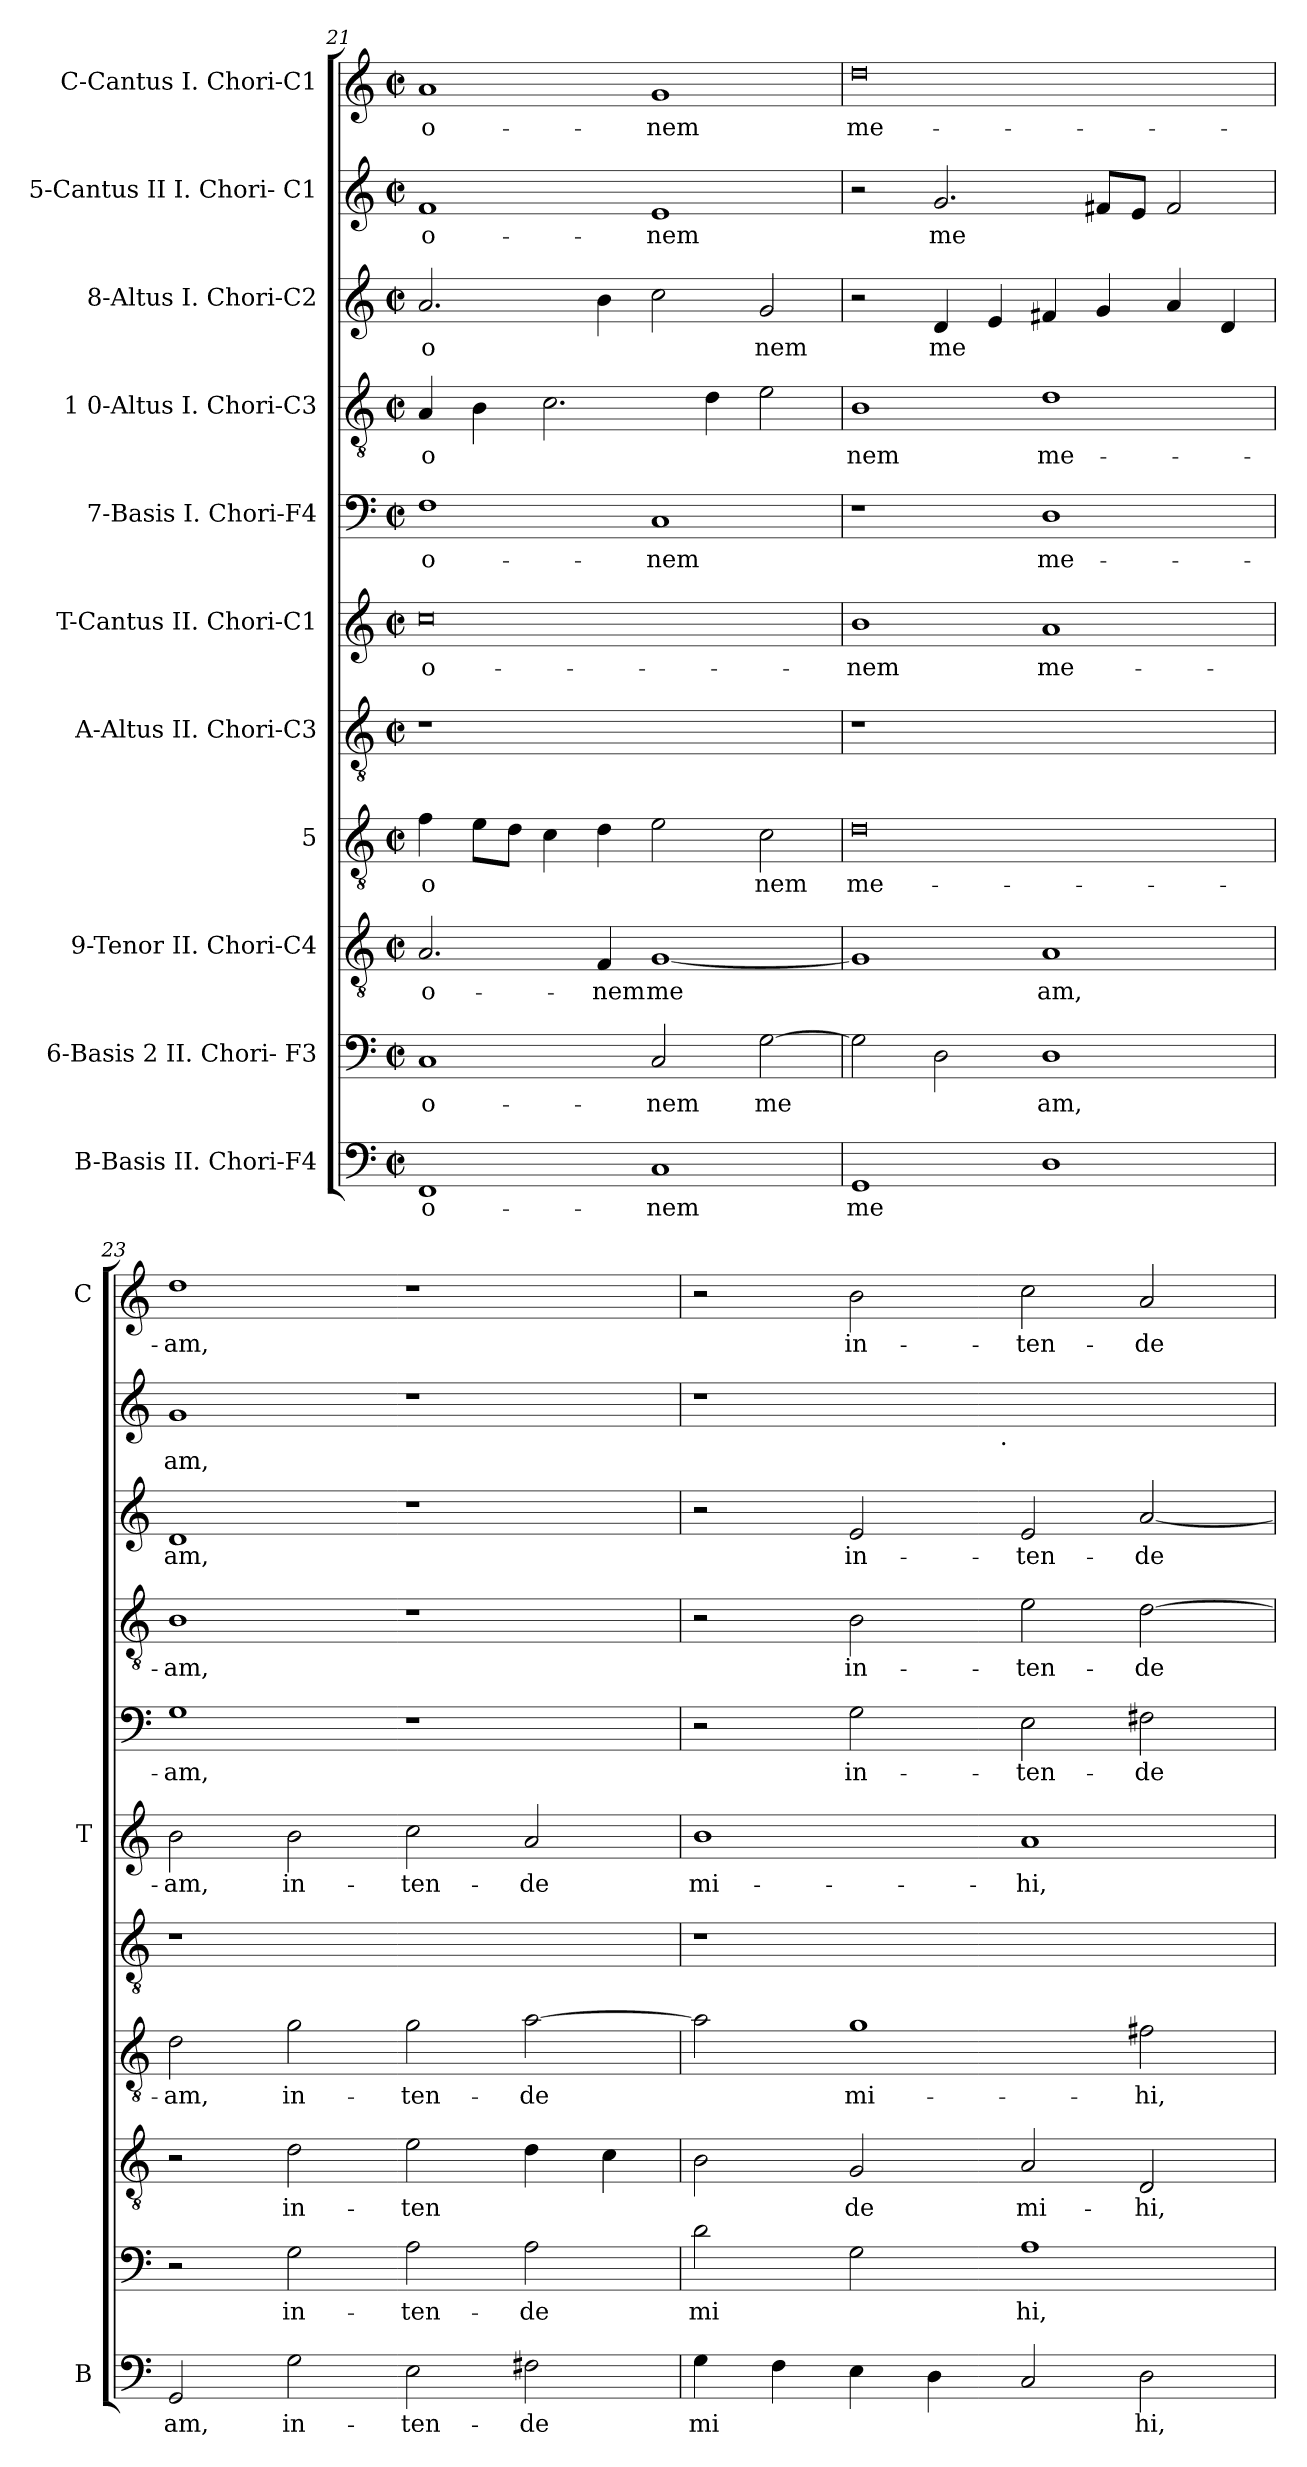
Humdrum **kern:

**kern	**text	**kern	**text	**kern	**text	**kern	**text	**kern	**kern	**text	**kern	**text	**kern	**text	**kern	**text	**kern	**text	**kern	**text
*part11	*part11	*part10	*part10	*part9	*part9	*part8	*part8	*part7	*part6	*part6	*part5	*part5	*part4	*part4	*part3	*part3	*part2	*part2	*part1	*part1
*staff11	*staff11	*staff10	*staff10	*staff9	*staff9	*staff8	*staff8	*staff7	*staff6	*staff6	*staff5	*staff5	*staff4	*staff4	*staff3	*staff3	*staff2	*staff2	*staff1	*staff1
*I"B-Basis  II. Chori-F4	*	*I"6-Basis 2  II. Chori- F3	*	*I"9-Tenor  II. Chori-C4	*	*I"5	*	*I"A-Altus  II. Chori-C3	*I"T-Cantus  II. Chori-C1	*	*I"7-Basis  I. Chori-F4	*	*I"1 0-Altus  I. Chori-C3	*	*I"8-Altus  I. Chori-C2	*	*I"5-Cantus II  I. Chori- C1	*	*I"C-Cantus  I. Chori-C1	*
*I'B	*	*	*	*	*	*	*	*	*I'T	*	*	*	*	*	*	*	*	*	*I'C	*
*clefF4	*	*clefF4	*	*clefGv2	*	*clefGv2	*	*clefGv2	*clefG2	*	*clefF4	*	*clefGv2	*	*clefG2	*	*clefG2	*	*clefG2	*
*k[]	*	*k[]	*	*k[]	*	*k[]	*	*k[]	*k[]	*	*k[]	*	*k[]	*	*k[]	*	*k[]	*	*k[]	*
*C:	*	*C:	*	*C:	*	*C:	*	*C:	*C:	*	*C:	*	*C:	*	*C:	*	*C:	*	*C:	*
*M2/2	*	*M2/2	*	*M2/2	*	*M2/2	*	*M2/2	*M2/2	*	*M2/2	*	*M2/2	*	*M2/2	*	*M2/2	*	*M2/2	*
*met(c|)	*	*met(c|)	*	*met(c|)	*	*met(c|)	*	*met(c|)	*met(c|)	*	*met(c|)	*	*met(c|)	*	*met(c|)	*	*met(c|)	*	*met(c|)	*
=21	=21	=21	=21	=21	=21	=21	=21	=21	=21	=21	=21	=21	=21	=21	=21	=21	=21	=21	=21	=21
!	!LO:LY:b:cj	!	!LO:LY:b:cj	!	!LO:LY:b:cj	!	!LO:LY:b:rj	!	!	!LO:LY:b:cj	!	!LO:LY:b:cj	!	!LO:LY:b:cj	!	!LO:LY:b:cj	!	!LO:LY:b:cj	!	!LO:LY:b:cj
1FF	-o-	1C	-o-	2.A/	-o-	4f\	-o-	1r	0cc	-o-	1F	-o-	4A/	-o-	2.a/	-o-	1f	-o-	1a	-o-
!	!	!	!	!	!	!	!LO:LY:b:rj	!	!	!	!	!	!	!LO:LY:b:cj	!	!	!	!	!	!
.	.	.	.	.	.	8e\L	--	.	.	.	.	.	4B\	--	.	.	.	.	.	.
!	!	!	!	!	!	!	!LO:LY:b:rj	!	!	!	!	!	!	!	!	!	!	!	!	!
.	.	.	.	.	.	8d\J	--	.	.	.	.	.	.	.	.	.	.	.	.	.
!	!	!	!	!	!	!	!LO:LY:b:rj	!	!	!	!	!	!	!LO:LY:b:cj	!	!	!	!	!	!
.	.	.	.	.	.	4c\	--	.	.	.	.	.	2.c\	--	.	.	.	.	.	.
!	!	!	!	!	!LO:LY:b:cj	!	!LO:LY:b:rj	!	!	!	!	!	!	!	!	!LO:LY:b:cj	!	!	!	!
.	.	.	.	4F/	-nem	4d\	--	.	.	.	.	.	.	.	4b\	--	.	.	.	.
!	!LO:LY:b:cj	!	!LO:LY:b:cj	!	!LO:LY:b:cj	!	!LO:LY:b:rj	!	!	!	!	!LO:LY:b:cj	!	!	!	!LO:LY:b:cj	!	!LO:LY:b:cj	!	!LO:LY:b:cj
1C	-nem	2C/	-nem	[<1G	me-	2e\	--	1ryy	.	.	1C	-nem	.	.	2cc\	--	1e	-nem	1g	-nem
!	!	!	!	!	!	!	!	!	!	!	!	!	!	!LO:LY:b:cj	!	!	!	!	!	!
.	.	.	.	.	.	.	.	.	.	.	.	.	4d\	--	.	.	.	.	.	.
!	!	!	!LO:LY:b:cj	!	!	!	!LO:LY:b:rj	!	!	!	!	!	!	!LO:LY:b:cj	!	!LO:LY:b:cj	!	!	!	!
.	.	[>2G\	me-	.	.	2c\	-nem	.	.	.	.	.	2e\	--	2g/	-nem	.	.	.	.
=22	=22	=22	=22	=22	=22	=22	=22	=22	=22	=22	=22	=22	=22	=22	=22	=22	=22	=22	=22	=22
!	!LO:LY:b:cj	!	!LO:LY:b:cj	!	!LO:LY:b:cj	!	!LO:LY:b:rj	!	!	!LO:LY:b:cj	!	!	!	!LO:LY:b:cj	!	!	!	!	!	!LO:LY:b:cj
1GG	me-	2G\]	--	1G]	--	0d	me-	1r	1b	-nem	1r	.	1B	-nem	2r	.	2r	.	0dd	me-
!	!	!	!LO:LY:b:cj	!	!	!	!	!	!	!	!	!	!	!	!	!LO:LY:b:cj	!	!LO:LY:b:cj	!	!
.	.	2D\	--	.	.	.	.	.	.	.	.	.	.	.	4d/	me-	2.g/	me-	.	.
!	!	!	!	!	!	!	!	!	!	!	!	!	!	!	!	!LO:LY:b:cj	!	!	!	!
.	.	.	.	.	.	.	.	.	.	.	.	.	.	.	4e/	--	.	.	.	.
!	!LO:LY:b:cj	!	!LO:LY:b:cj	!	!LO:LY:b:cj	!	!	!	!	!LO:LY:b:cj	!	!LO:LY:b:cj	!	!LO:LY:b:cj	!	!LO:LY:b:cj	!	!	!	!
1D	--	1D	-am,	1A	-am,	.	.	1ryy	1a	me-	1D	me-	1d	me-	4f#X/	--	.	.	.	.
!	!	!	!	!	!	!	!	!	!	!	!	!	!	!	!	!LO:LY:b:cj	!	!LO:LY:b:cj	!	!
.	.	.	.	.	.	.	.	.	.	.	.	.	.	.	4g/	--	8f#X/L	--	.	.
!	!	!	!	!	!	!	!	!	!	!	!	!	!	!	!	!	!	!LO:LY:b:cj	!	!
.	.	.	.	.	.	.	.	.	.	.	.	.	.	.	.	.	8e/J	--	.	.
!	!	!	!	!	!	!	!	!	!	!	!	!	!	!	!	!LO:LY:b:cj	!	!LO:LY:b:cj	!	!
.	.	.	.	.	.	.	.	.	.	.	.	.	.	.	4a/	--	2f#/	--	.	.
!	!	!	!	!	!	!	!	!	!	!	!	!	!	!	!	!LO:LY:b:cj	!	!	!	!
.	.	.	.	.	.	.	.	.	.	.	.	.	.	.	4d/	--	.	.	.	.
=23	=23	=23	=23	=23	=23	=23	=23	=23	=23	=23	=23	=23	=23	=23	=23	=23	=23	=23	=23	=23
!	!LO:LY:b:cj	!	!	!	!	!	!LO:LY:b:rj	!	!	!LO:LY:b:cj	!	!LO:LY:b:cj	!	!LO:LY:b:cj	!	!LO:LY:b:cj	!	!LO:LY:b:cj	!	!LO:LY:b:cj
2GG/	-am,	2r	.	2r	.	2d\	-am,	1r	2b\	-am,	1G	-am,	1B	-am,	1d	-am,	1g	-am,	1dd	-am,
!	!LO:LY:b:cj	!	!LO:LY:b:cj	!	!LO:LY:b:cj	!	!LO:LY:b:rj	!	!	!LO:LY:b:cj	!	!	!	!	!	!	!	!	!	!
2G\	in-	2G\	in-	2d\	in-	2g\	in-	.	2b\	in-	.	.	.	.	.	.	.	.	.	.
!	!LO:LY:b:cj	!	!LO:LY:b:cj	!	!LO:LY:b:cj	!	!LO:LY:b:rj	!	!	!LO:LY:b:cj	!	!	!	!	!	!	!	!	!	!
2E\	-ten-	2A\	-ten-	2e\	-ten-	2g\	-ten-	1ryy	2cc\	-ten-	1r	.	1r	.	1r	.	1r	.	1r	.
!	!LO:LY:b:cj	!	!LO:LY:b:cj	!	!LO:LY:b:cj	!	!LO:LY:b:rj	!	!	!LO:LY:b:cj	!	!	!	!	!	!	!	!	!	!
2F#X\	-de	2A\	-de	4d\	--	[>2a\	-de	.	2a/	-de	.	.	.	.	.	.	.	.	.	.
!	!	!	!	!	!LO:LY:b:cj	!	!	!	!	!	!	!	!	!	!	!	!	!	!	!
.	.	.	.	4c\	--	.	.	.	.	.	.	.	.	.	.	.	.	.	.	.
!!LO:PB:g=z
=24	=24	=24	=24	=24	=24	=24	=24	=24	=24	=24	=24	=24	=24	=24	=24	=24	=24	=24	=24	=24
!	!LO:LY:b:cj	!	!LO:LY:b:cj	!	!LO:LY:b:cj	!	!LO:LY:b:rj	!	!	!LO:LY:b:cj	!	!	!	!	!	!	!	!	!	!
*	*	*	*	*	*	*	*	*	*	*	*	*	*	*	*	*	*^	*	*	*
4G\	mi-	2d\	mi-	2B\	--	2a\]	.	1r	1b	mi-	2r	.	2r	.	2r	.	1r	2ryy	.	2r	.
!	!LO:LY:b:cj	!	!	!	!	!	!	!	!	!	!	!	!	!	!	!	!	!	!	!	!
4F\	--	.	.	.	.	.	.	.	.	.	.	.	.	.	.	.	.	.	.	.	.
!	!LO:LY:b:cj	!	!LO:LY:b:cj	!	!LO:LY:b:cj	!	!LO:LY:b:rj	!	!	!	!	!LO:LY:b:cj	!	!LO:LY:b:cj	!	!LO:LY:b:cj	!	!	!	!	!LO:LY:b:cj
4E\	--	2G\	--	2G/	-de	1g	mi-	.	.	.	2G\	in-	2B\	in-	2e/	in-	.	4...ryy	.	2b\	in-
!	!LO:LY:b:cj	!	!	!	!	!	!	!	!	!	!	!	!	!	!	!	!	!	!	!	!
4D\	--	.	.	.	.	.	.	.	.	.	.	.	.	.	.	.	.	.	.	.	.
!	!	!	!	!	!	!	!	!	!	!	!	!	!	!	!	!	!	!LO:TX:b:t=.	!	!	!
.	.	.	.	.	.	.	.	.	.	.	.	.	.	.	.	.	.	1ryy	.	.	.
!	!LO:LY:b:cj	!	!LO:LY:b:cj	!	!LO:LY:b:cj	!	!	!	!	!LO:LY:b:cj	!	!LO:LY:b:cj	!	!LO:LY:b:cj	!	!LO:LY:b:cj	!	!	!	!	!LO:LY:b:cj
2C/	--	1A	-hi,	2A/	mi-	.	.	1ryy	1a	-hi,	2E\	-ten-	2e\	-ten-	2e/	-ten-	1ryy	.	.	2cc\	-ten-
!	!LO:LY:b:cj	!	!	!	!LO:LY:b:cj	!	!LO:LY:b:rj	!	!	!	!	!LO:LY:b:cj	!	!LO:LY:b:cj	!	!LO:LY:b:cj	!	!	!	!	!LO:LY:b:cj
2D\	-hi,	.	.	2D/	-hi,	2f#X\	-hi,	.	.	.	2F#X\	-de	[>2d\	-de	[<2a/	-de	.	.	.	2a/	-de
.	.	.	.	.	.	.	.	.	.	.	.	.	.	.	.	.	.	32ryy	.	.	.
*	*	*	*	*	*	*	*	*	*	*	*	*	*	*	*	*	*v	*v	*	*	*
=	=	=	=	=	=	=	=	=	=	=	=	=	=	=	=	=	=	=	=	=
*-	*-	*-	*-	*-	*-	*-	*-	*-	*-	*-	*-	*-	*-	*-	*-	*-	*-	*-	*-	*-
